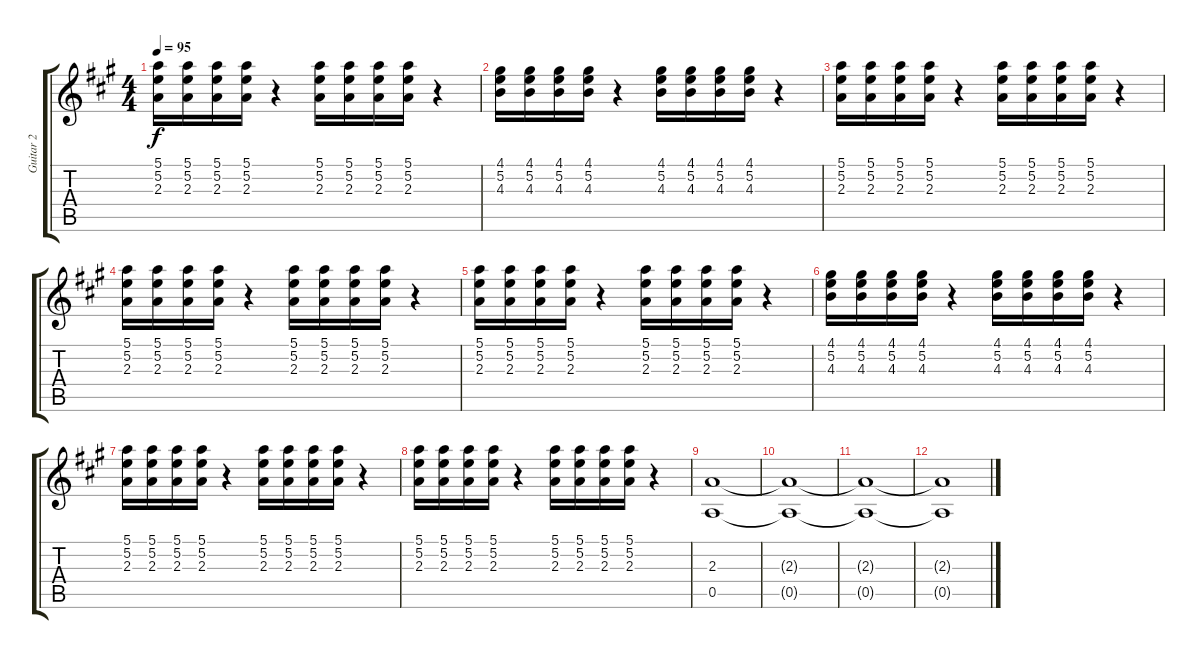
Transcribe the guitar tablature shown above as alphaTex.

\track ("Guitar 2" "Guitar 2") {instrument overdrivenguitar}
\staff {score tabs}
\tuning (E4 B3 G3 D3 A2 E2) {hide}
\ts (4 4)
\tempo 95
\clef g2
\ks a
(5.1 5.2 2.3).16{dy f} (5.1 5.2 2.3).16 (5.1 5.2 2.3).16 (5.1 5.2 2.3).16 r.4 (5.1 5.2 2.3).16 (5.1 5.2 2.3).16 (5.1 5.2 2.3).16 (5.1 5.2 2.3).16 r.4 |
(4.1 5.2 4.3).16 (4.1 5.2 4.3).16 (4.1 5.2 4.3).16 (4.1 5.2 4.3).16 r.4 (4.1 5.2 4.3).16 (4.1 5.2 4.3).16 (4.1 5.2 4.3).16 (4.1 5.2 4.3).16 r.4 |
(5.1 5.2 2.3).16 (5.1 5.2 2.3).16 (5.1 5.2 2.3).16 (5.1 5.2 2.3).16 r.4 (5.1 5.2 2.3).16 (5.1 5.2 2.3).16 (5.1 5.2 2.3).16 (5.1 5.2 2.3).16 r.4 |
(5.1 5.2 2.3).16 (5.1 5.2 2.3).16 (5.1 5.2 2.3).16 (5.1 5.2 2.3).16 r.4 (5.1 5.2 2.3).16 (5.1 5.2 2.3).16 (5.1 5.2 2.3).16 (5.1 5.2 2.3).16 r.4 |
(5.1 5.2 2.3).16 (5.1 5.2 2.3).16 (5.1 5.2 2.3).16 (5.1 5.2 2.3).16 r.4 (5.1 5.2 2.3).16 (5.1 5.2 2.3).16 (5.1 5.2 2.3).16 (5.1 5.2 2.3).16 r.4 |
(4.1 5.2 4.3).16 (4.1 5.2 4.3).16 (4.1 5.2 4.3).16 (4.1 5.2 4.3).16 r.4 (4.1 5.2 4.3).16 (4.1 5.2 4.3).16 (4.1 5.2 4.3).16 (4.1 5.2 4.3).16 r.4 |
(5.1 5.2 2.3).16 (5.1 5.2 2.3).16 (5.1 5.2 2.3).16 (5.1 5.2 2.3).16 r.4 (5.1 5.2 2.3).16 (5.1 5.2 2.3).16 (5.1 5.2 2.3).16 (5.1 5.2 2.3).16 r.4 |
(5.1 5.2 2.3).16 (5.1 5.2 2.3).16 (5.1 5.2 2.3).16 (5.1 5.2 2.3).16 r.4 (5.1 5.2 2.3).16 (5.1 5.2 2.3).16 (5.1 5.2 2.3).16 (5.1 5.2 2.3).16 r.4 |
(2.3 0.5).1{volume 0} |
(2.3{t} 0.5{t}).1 |
(2.3{t} 0.5{t}).1 |
(2.3{t} 0.5{t}).1
